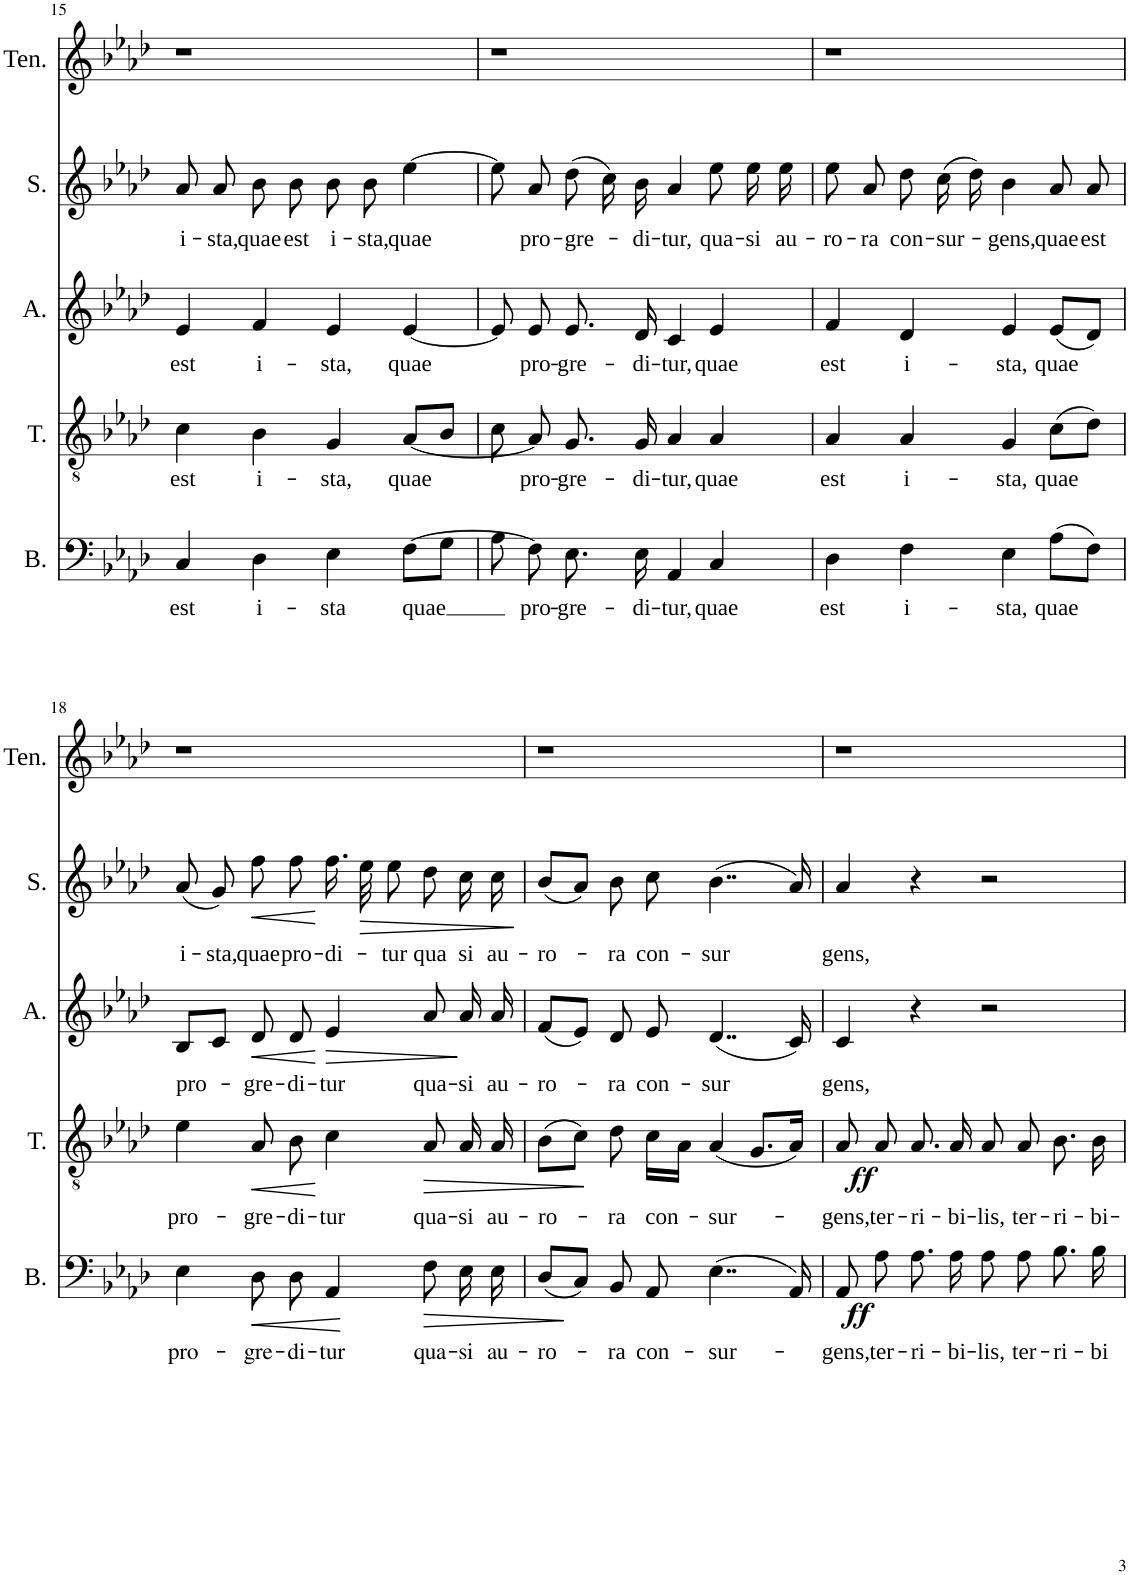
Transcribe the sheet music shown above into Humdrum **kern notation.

**kern	**text	**dynam	**kern	**text	**dynam	**kern	**text	**dynam	**kern	**text	**dynam
*part4	*part4	*part4	*part3	*part3	*part3	*part2	*part2	*part2	*part1	*part1	*part1
*staff4	*staff4	*staff4	*staff3	*staff3	*staff3	*staff2	*staff2	*staff2	*staff1	*staff1	*staff1
*I"B.	*	*	*I"T.	*	*	*I"A.	*	*	*I"S.	*	*
*I'B.	*	*	*I'T.	*	*	*I'A.	*	*	*I'S.	*	*
!!LO:PB:g=z
*clefF4	*	*	*clefGv2	*	*	*clefG2	*	*	*clefG2	*	*
*k[b-e-a-d-]	*	*	*k[b-e-a-d-]	*	*	*k[b-e-a-d-]	*	*	*k[b-e-a-d-]	*	*
*M4/4	*	*	*M4/4	*	*	*M4/4	*	*	*M4/4	*	*
=15	=15	=15	=15	=15	=15	=15	=15	=15	=15	=15	=15
!	!LO:LY:b	!	!	!LO:LY:b	!	!	!LO:LY:b	!	!	!LO:LY:b	!
4C/	est	.	4c\	est	.	4e-/	est	.	8a-/	i-	.
!	!	!	!	!	!	!	!	!	!	!LO:LY:b	!
.	.	.	.	.	.	.	.	.	8a-/	-sta,	.
!	!LO:LY:b	!	!	!LO:LY:b	!	!	!LO:LY:b	!	!	!LO:LY:b	!
4D-\	i-	.	4B-\	i-	.	4f/	i-	.	8b-\	quae	.
!	!	!	!	!	!	!	!	!	!	!LO:LY:b	!
.	.	.	.	.	.	.	.	.	8b-\	est	.
!	!LO:LY:b	!	!	!LO:LY:b	!	!	!LO:LY:b	!	!	!LO:LY:b	!
4E-\	-sta	.	4G/	-sta,	.	4e-/	-sta,	.	8b-\	i-	.
!	!	!	!	!	!	!	!	!	!	!LO:LY:b	!
.	.	.	.	.	.	.	.	.	8b-\	-sta,	.
!	!LO:LY:b	!	!	!LO:LY:b	!	!	!LO:LY:b	!	!	!LO:LY:b	!
[8F\L	quae	.	[8A-/L	quae	.	[4e-/	quae	.	[4ee-\	quae	.
8G\J	.	.	8B-/J	.	.	.	.	.	.	.	.
=16	=16	=16	=16	=16	=16	=16	=16	=16	=16	=16	=16
8A-\	.	.	8c\	.	.	8e-/]	.	.	8ee-\]	.	.
!	!LO:LY:b	!	!	!LO:LY:b	!	!	!LO:LY:b	!	!	!LO:LY:b	!
8F\]	pro-	.	8A-/]	pro-	.	8e-/	pro-	.	8a-/	pro-	.
!	!LO:LY:b	!	!	!LO:LY:b	!	!	!LO:LY:b	!	!	!LO:LY:b	!
8.E-\	-gre-	.	8.G/	-gre-	.	8.e-/	-gre-	.	(8dd-\	-gre-	.
.	.	.	.	.	.	.	.	.	16cc\)	.	.
!	!LO:LY:b	!	!	!LO:LY:b	!	!	!LO:LY:b	!	!	!LO:LY:b	!
16E-\	-di-	.	16G/	-di-	.	16d-/	-di-	.	16b-\	-di-	.
!	!LO:LY:b	!	!	!LO:LY:b	!	!	!LO:LY:b	!	!	!LO:LY:b	!
4AA-/	-tur,	.	4A-/	-tur,	.	4c/	-tur,	.	4a-/	-tur,	.
!	!LO:LY:b	!	!	!LO:LY:b	!	!	!LO:LY:b	!	!	!LO:LY:b	!
4C/	quae	.	4A-/	quae	.	4e-/	quae	.	8ee-\	qua-	.
!	!	!	!	!	!	!	!	!	!	!LO:LY:b	!
.	.	.	.	.	.	.	.	.	16ee-\	-si	.
!	!	!	!	!	!	!	!	!	!	!LO:LY:b	!
.	.	.	.	.	.	.	.	.	16ee-\	au-	.
=17	=17	=17	=17	=17	=17	=17	=17	=17	=17	=17	=17
!	!LO:LY:b	!	!	!LO:LY:b	!	!	!LO:LY:b	!	!	!LO:LY:b	!
4D-\	est	.	4A-/	est	.	4f/	est	.	8ee-\	-ro-	.
!	!	!	!	!	!	!	!	!	!	!LO:LY:b	!
.	.	.	.	.	.	.	.	.	8a-/	-ra	.
!	!LO:LY:b	!	!	!LO:LY:b	!	!	!LO:LY:b	!	!	!LO:LY:b	!
4F\	i-	.	4A-/	i-	.	4d-/	i-	.	8dd-\	con-	.
!	!	!	!	!	!	!	!	!	!	!LO:LY:b	!
.	.	.	.	.	.	.	.	.	(16cc\	-sur-	.
.	.	.	.	.	.	.	.	.	16dd-\)	.	.
!	!LO:LY:b	!	!	!LO:LY:b	!	!	!LO:LY:b	!	!	!LO:LY:b	!
4E-\	-sta,	.	4G/	-sta,	.	4e-/	-sta,	.	4b-\	-gens,	.
!	!LO:LY:b	!	!	!LO:LY:b	!	!	!LO:LY:b	!	!	!LO:LY:b	!
(8A-\L	quae	.	(8c\L	quae	.	(8e-/L	quae	.	8a-/	quae	.
!	!	!	!	!	!	!	!	!	!	!LO:LY:b	!
8F\J)	.	.	8d-\J)	.	.	8d-/J)	.	.	8a-/	est	.
!!LO:LB:g=z
=18	=18	=18	=18	=18	=18	=18	=18	=18	=18	=18	=18
!	!LO:LY:b	!	!	!LO:LY:b	!	!	!LO:LY:b	!	!	!LO:LY:b	!
4E-\	pro-	.	4e-\	pro-	.	8B-/L	pro-	.	(8a-/	i-	.
!	!	!	!	!	!	!	!	!	!	!LO:LY:b	!
.	.	.	.	.	.	8c/J	.	.	8g/)	-sta,	.
!	!LO:LY:b	!LO:HP:b	!	!LO:LY:b	!LO:HP:b	!	!LO:LY:b	!LO:HP:b	!	!LO:LY:b	!LO:HP:b
8D-\	-gre-	<	8A-/	-gre-	<	8d-/	-gre-	<	8ff\	quae	<
!	!LO:LY:b	!	!	!LO:LY:b	!	!	!LO:LY:b	!	!	!LO:LY:b	!
8D-\	-di-	.	8B-\	-di-	.	8d-/	-di-	.	8ff\	pro-	.
!	!LO:LY:b	!	!	!LO:LY:b	!	!	!LO:LY:b	!LO:HP:n=1:b	!	!LO:LY:b	!
4AA-/	-tur	[	4c\	-tur	[	4e-/	-tur	[ >	16.ff\	-di-	[
!	!	!	!	!	!	!	!	!	!	!	!LO:HP:b
.	.	.	.	.	.	.	.	.	32ee-\	.	>
!	!	!	!	!	!	!	!	!	!	!LO:LY:b	!
.	.	.	.	.	.	.	.	.	8ee-\	-tur	.
!	!LO:LY:b	!LO:HP:b	!	!LO:LY:b	!LO:HP:b	!	!LO:LY:b	!	!	!LO:LY:b	!
8F\	qua-	>	8A-/	qua-	>	8a-/	qua-	.	8dd-\	qua	.
!	!LO:LY:b	!	!	!LO:LY:b	!	!	!LO:LY:b	!	!	!LO:LY:b	!
16E-\	-si	.	16A-/	-si	.	16a-/	-si	.	16cc\	si	.
!	!LO:LY:b	!	!	!LO:LY:b	!	!	!LO:LY:b	!	!	!LO:LY:b	!
16E-\	au-	.	16A-/	au-	.	16a-/	au-	]	16cc\	au-	.
.	.	]	.	.	]	.	.	.	.	.	]
=19	=19	=19	=19	=19	=19	=19	=19	=19	=19	=19	=19
!	!LO:LY:b	!	!	!LO:LY:b	!	!	!LO:LY:b	!	!	!LO:LY:b	!
(8D-/L	-ro-	.	(8B-\L	-ro-	.	(8f/L	-ro-	.	(8b-/L	-ro-	.
8C/J)	.	.	8c\J)	.	.	8e-/J)	.	.	8a-/J)	.	.
!	!LO:LY:b	!	!	!LO:LY:b	!	!	!LO:LY:b	!	!	!LO:LY:b	!
8BB-/	-ra	.	8d-\	-ra	.	8d-/	-ra	.	8b-\	-ra	.
!	!LO:LY:b	!	!	!LO:LY:b	!	!	!LO:LY:b	!	!	!LO:LY:b	!
8AA-/	con-	.	16c\LL	con-	.	8e-/	con-	.	8cc\	con-	.
.	.	.	16A-\JJ	.	.	.	.	.	.	.	.
!	!LO:LY:b	!	!	!LO:LY:b	!	!	!LO:LY:b	!	!	!LO:LY:b	!
(4..E-\	-sur-	.	(4A-/	-sur-	.	(4..d-/	-sur	.	(4..b-\	-sur	.
.	.	.	8.G/L	.	.	.	.	.	.	.	.
16AA-/)	.	.	16A-/Jk)	.	.	16c/)	.	.	16a-/)	.	.
=20	=20	=20	=20	=20	=20	=20	=20	=20	=20	=20	=20
!	!LO:LY:b	!	!	!LO:LY:b	!	!	!LO:LY:b	!	!	!LO:LY:b	!
8AA-/	-gens,	.	8A-/	-gens,	.	4c/	gens,	.	4a-/	gens,	.
!	!LO:LY:b	!LO:DY:b	!	!LO:LY:b	!LO:DY:b	!	!	!	!	!	!
8A-\	ter-	ff	8A-/	ter-	ff	.	.	.	.	.	.
!	!LO:LY:b	!	!	!LO:LY:b	!	!	!	!	!	!	!
8.A-\	-ri-	.	8.A-/	-ri-	.	4r	.	.	4r	.	.
!	!LO:LY:b	!	!	!LO:LY:b	!	!	!	!	!	!	!
16A-\	-bi-	.	16A-/	-bi-	.	.	.	.	.	.	.
!	!LO:LY:b	!	!	!LO:LY:b	!	!	!	!	!	!	!
8A-\	-lis,	.	8A-/	-lis,	.	2r	.	.	2r	.	.
!	!LO:LY:b	!	!	!LO:LY:b	!	!	!	!	!	!	!
8A-\	ter-	.	8A-/	ter-	.	.	.	.	.	.	.
!	!LO:LY:b	!	!	!LO:LY:b	!	!	!	!	!	!	!
8.B-\	-ri-	.	8.B-\	-ri-	.	.	.	.	.	.	.
!	!LO:LY:b	!	!	!LO:LY:b	!	!	!	!	!	!	!
16B-\	-bi	.	16B-\	-bi-	.	.	.	.	.	.	.
=	=	=	=	=	=	=	=	=	=	=	=
*-	*-	*-	*-	*-	*-	*-	*-	*-	*-	*-	*-
